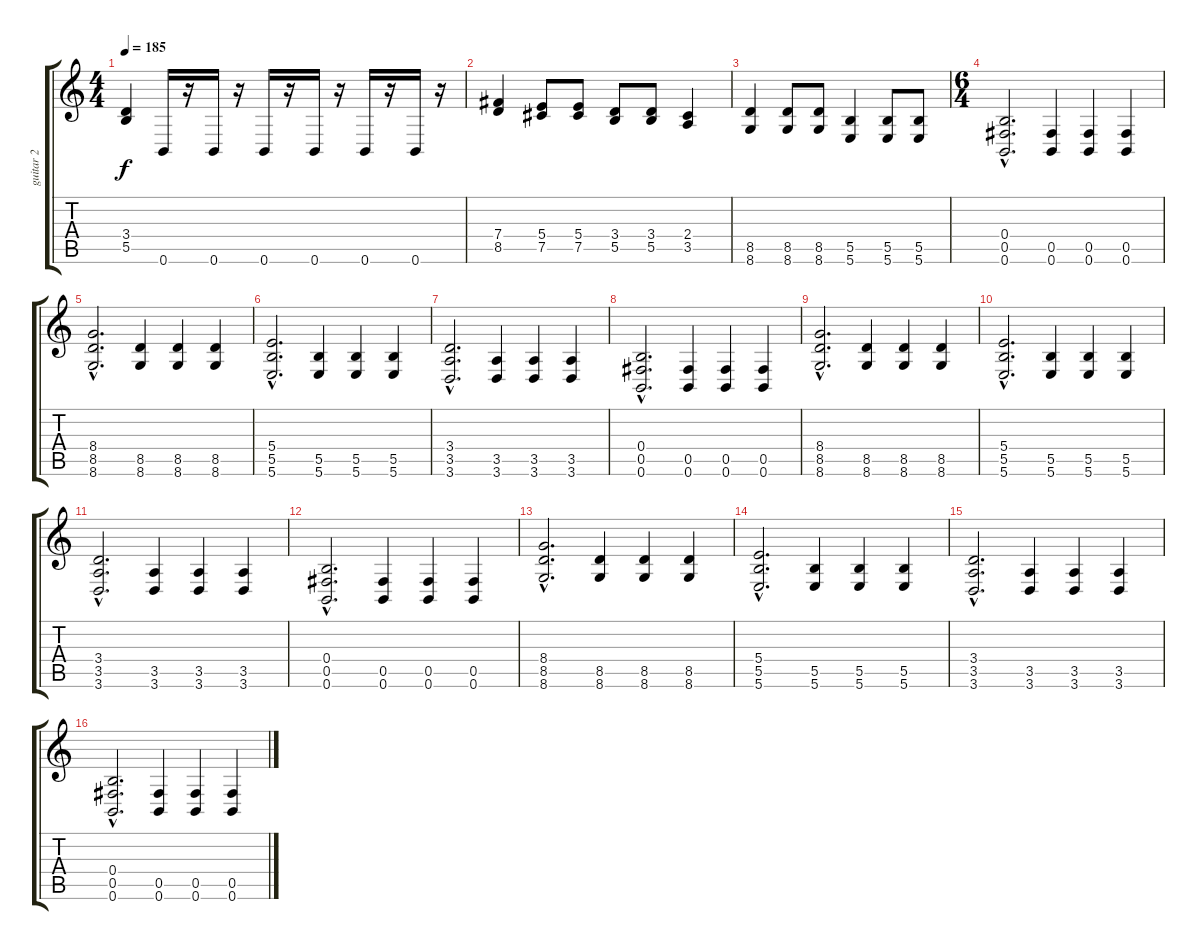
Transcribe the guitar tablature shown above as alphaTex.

\track ("guitar 2" "guitar 2") {instrument overdrivenguitar}
\staff {score tabs}
\tuning (Db4 Ab3 E3 B2 Gb2 B1) {hide}
\ts (4 4)
\tempo 185
\clef g2
\ks c
(3.4 5.5).4{dy f} 0.6.16 r.16 0.6.16 r.16 0.6.16 r.16 0.6.16 r.16 0.6.16 r.16 0.6.16 r.16 |
(7.4 8.5).4 (5.4 7.5).8 (5.4 7.5).8 (3.4 5.5).8 (3.4 5.5).8 (2.4 3.5).4 |
(8.5 8.6).4 (8.5 8.6).8 (8.5 8.6).8 (5.5 5.6).4 (5.5 5.6).8 (5.5 5.6).8 |
\ts (6 4)
(0.4{hac} 0.5{hac} 0.6{hac}).2{d} (0.5 0.6).4 (0.5 0.6).4 (0.5 0.6).4 |
(8.4{hac} 8.5{hac} 8.6{hac}).2{d} (8.5 8.6).4 (8.5 8.6).4 (8.5 8.6).4 |
(5.4{hac} 5.5{hac} 5.6{hac}).2{d} (5.5 5.6).4 (5.5 5.6).4 (5.5 5.6).4 |
(3.4{hac} 3.5{hac} 3.6{hac}).2{d} (3.5 3.6).4 (3.5 3.6).4 (3.5 3.6).4 |
(0.4{hac} 0.5{hac} 0.6{hac}).2{d} (0.5 0.6).4 (0.5 0.6).4 (0.5 0.6).4 |
(8.4{hac} 8.5{hac} 8.6{hac}).2{d} (8.5 8.6).4 (8.5 8.6).4 (8.5 8.6).4 |
(5.4{hac} 5.5{hac} 5.6{hac}).2{d} (5.5 5.6).4 (5.5 5.6).4 (5.5 5.6).4 |
(3.4{hac} 3.5{hac} 3.6{hac}).2{d} (3.5 3.6).4 (3.5 3.6).4 (3.5 3.6).4 |
(0.4{hac} 0.5{hac} 0.6{hac}).2{d} (0.5 0.6).4 (0.5 0.6).4 (0.5 0.6).4 |
(8.4{hac} 8.5{hac} 8.6{hac}).2{d} (8.5 8.6).4 (8.5 8.6).4 (8.5 8.6).4 |
(5.4{hac} 5.5{hac} 5.6{hac}).2{d} (5.5 5.6).4 (5.5 5.6).4 (5.5 5.6).4 |
(3.4{hac} 3.5{hac} 3.6{hac}).2{d} (3.5 3.6).4 (3.5 3.6).4 (3.5 3.6).4 |
(0.4{hac} 0.5{hac} 0.6{hac}).2{d} (0.5 0.6).4 (0.5 0.6).4 (0.5 0.6).4
